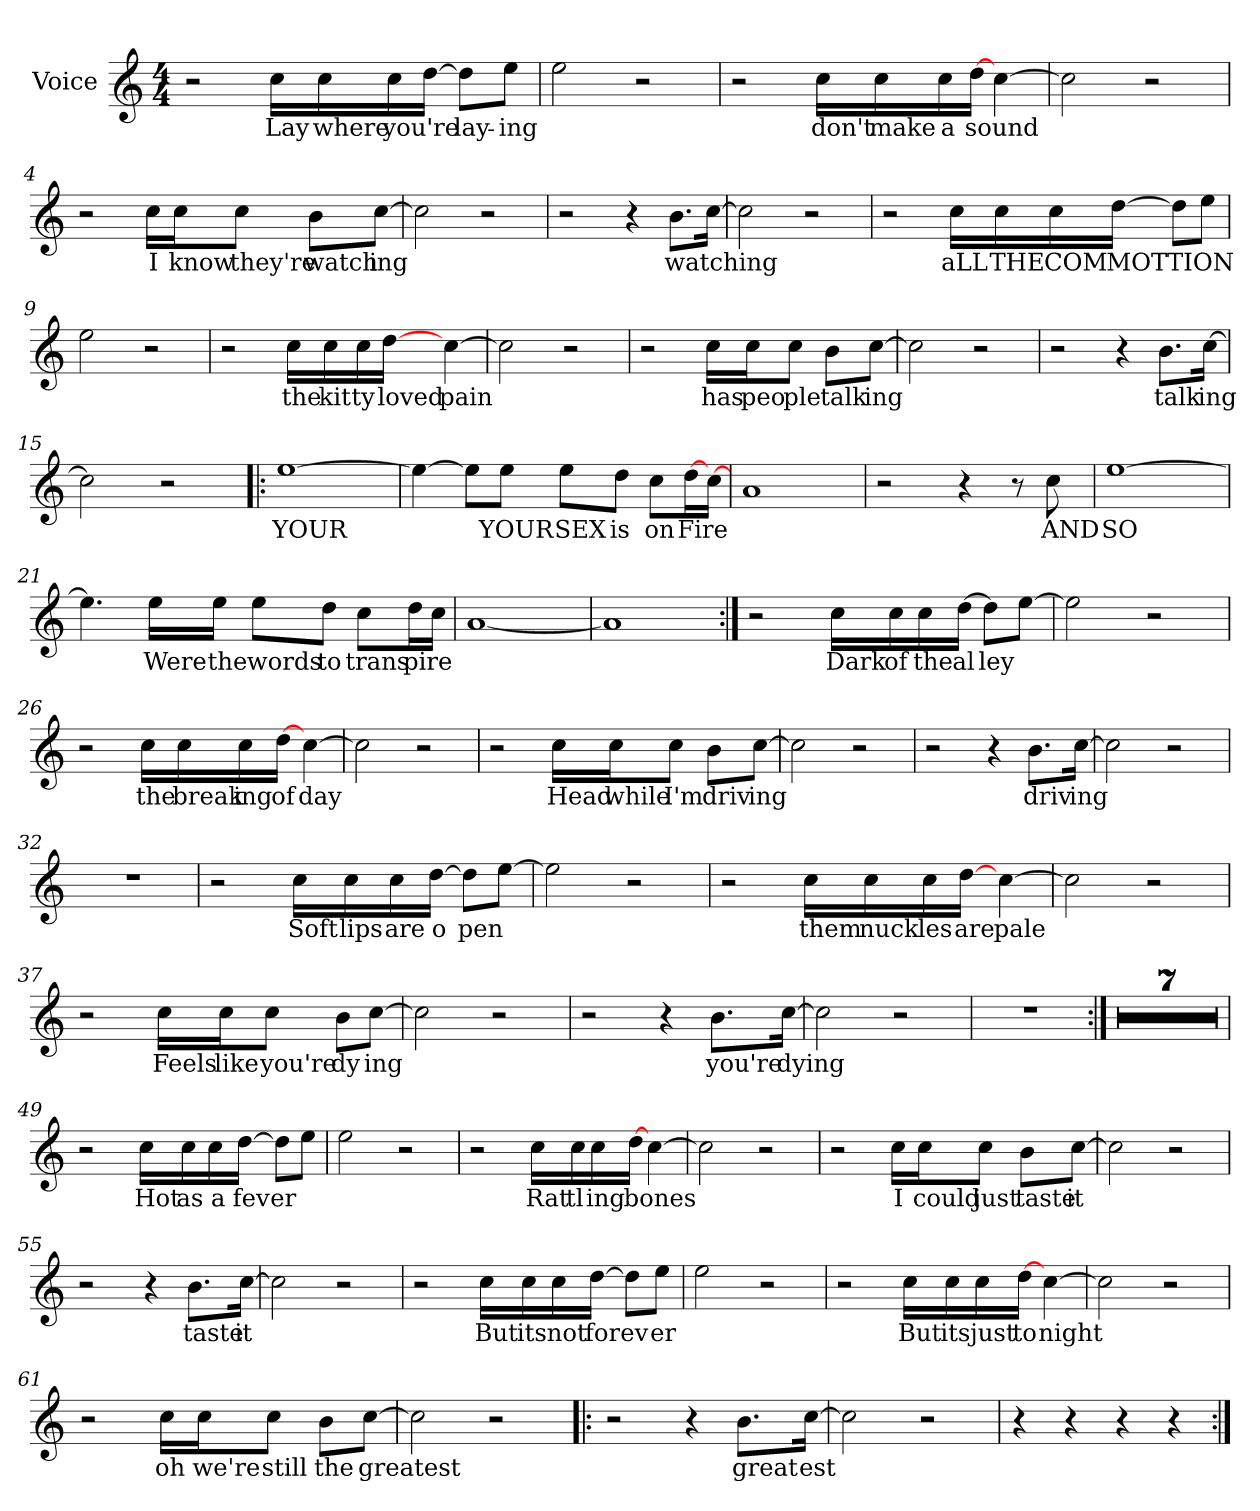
**kern	**text
*part1	*part1
*staff1	*staff1
*I"Voice	*
*I'V	*
*clefG2	*
*k[]	*
*C:	*
*M4/4	*
=	=
2r	.
16cc\LL	Lay
16cc\	where
16cc\	you're
[16dd\JJ	.
8dd\L]	lay-
8ee\J	-ing
=1	=1
2ee\	.
2r	.
=2	=2
2r	.
16cc\LL	don't
16cc\	make
16cc\	a
[16dd\JJ	sound
[4cc\	.
=3	=3
2cc\]	.
2r	.
!!LO:LB:g=z
=4	=4
2r	.
16cc\LL	I
16cc\J	know
8cc\J	they're
8b\L	watch
[8cc\J	ing
=5	=5
2cc\]	.
2r	.
=6	=6
2r	.
4r	.
8.b\L	watching
[16cc\Jk	.
=7	=7
2cc\]	.
2r	.
!!LO:LB:g=z
=8	=8
2r	.
16cc\LL	aLL
16cc\	THE
16cc\	COM
[16dd\JJ	MOT
8dd\L]	TION
8ee\J	.
=9	=9
2ee\	.
2r	.
=10	=10
2r	.
16cc\LL	the
16cc\	kit
16cc\	ty
[16dd\JJ	loved
[4cc\	pain
=11	=11
2cc\]	.
2r	.
!!LO:LB:g=z
=12	=12
2r	.
16cc\LL	has
16cc\J	peo
8cc\J	ple
8b\L	talk
[8cc\J	ing
=13	=13
2cc\]	.
2r	.
=14	=14
2r	.
4r	.
8.b\L	talk
[16cc\Jk	ing
=15	=15
2cc\]	.
2r	.
!!LO:LB:g=z
=16!|:	=16!|:
[1ee	YOUR
=17	=17
4ee\_	.
8ee\L]	.
8ee\J	YOUR
8ee\L	SEX
8dd\J	is
8cc\L	on
[16dd\L	Fire
[16cc\JJ	.
=18	=18
1a	.
=19	=19
2r	.
4r	.
8r	2.
8cc\	AND
!!LO:LB:g=z
=20	=20
[1ee	SO
=21	=21
4.ee\]	.
16ee\LL	Were
16ee\JJ	the
8ee\L	words
8dd\J	to
8cc\L	trans
16dd\L	pire
16cc\JJ	.
=22	=22
[1a	.
=23	=23
1a]	.
!!LO:LB:g=z
=24:|!	=24:|!
2r	.
16cc\LL	Dark
16cc\	of
16cc\	the
[16dd\JJ	al
8dd\L]	ley
[8ee\J	.
=25	=25
2ee\]	.
2r	.
=26	=26
2r	.
16cc\LL	the
16cc\	break
16cc\	ing
[16dd\JJ	of
[4cc\	day
=27	=27
2cc\]	.
2r	.
!!LO:LB:g=z
=28	=28
2r	.
16cc\LL	Head
16cc\J	while
8cc\J	I'm
8b\L	driv
[8cc\J	ing
=29	=29
2cc\]	.
2r	.
=30	=30
2r	.
4r	.
8.b\L	driv
[16cc\Jk	ing
=31	=31
2cc\]	.
2r	.
=32	=32
1r	.
!!LO:LB:g=z
=33	=33
2r	.
16cc\LL	Soft
16cc\	lips
16cc\	are
[16dd\JJ	o
8dd\L]	pen
[8ee\J	.
=34	=34
2ee\]	.
2r	.
=35	=35
2r	.
16cc\LL	them
16cc\	nuck
16cc\	les
[16dd\JJ	are
[4cc\	pale
=36	=36
2cc\]	.
2r	.
!!LO:LB:g=z
=37	=37
2r	.
16cc\LL	Feels
16cc\J	like
8cc\J	you're
8b\L	dy
[8cc\J	ing
=38	=38
2cc\]	.
2r	.
=39	=39
2r	.
4r	.
8.b\L	you're
[16cc\Jk	dying
=40	=40
2cc\]	.
2r	.
=41	=41
1r	.
!!LO:PB:g=z
=42:|!	=42:|!
1r	.
=43	=43
1r	.
=44	=44
1r	.
=45	=45
1r	.
=46	=46
1r	.
=47	=47
1r	.
=48	=48
1r	.
!!LO:LB:g=z
=49	=49
2r	.
16cc\LL	Hot
16cc\	as
16cc\	a
[16dd\JJ	fev
8dd\L]	er
8ee\J	.
=50	=50
2ee\	.
2r	.
=51	=51
2r	.
16cc\LL	Rat
16cc\	tl
16cc\	ing
[16dd\JJ	bones
[4cc\	.
=52	=52
2cc\]	.
2r	.
!!LO:LB:g=z
=53	=53
2r	.
16cc\LL	I
16cc\J	could
8cc\J	just
8b\L	taste
[8cc\J	it
=54	=54
2cc\]	.
2r	.
=55	=55
2r	.
4r	.
8.b\L	taste
[16cc\Jk	it
=56	=56
2cc\]	.
2r	.
!!LO:LB:g=z
=57	=57
2r	.
16cc\LL	But
16cc\	its
16cc\	not
[16dd\JJ	for
8dd\L]	ev
8ee\J	er
=58	=58
2ee\	.
2r	.
=59	=59
2r	.
16cc\LL	But
16cc\	its
16cc\	just
[16dd\JJ	to
[4cc\	night
=60	=60
2cc\]	.
2r	.
!!LO:LB:g=z
=61	=61
2r	.
16cc\LL	oh
16cc\J	we're
8cc\J	still
8b\L	the
[8cc\J	greatest
=62	=62
2cc\]	.
2r	.
=63!|:	=63!|:
2r	.
4r	.
8.b\L	great
[16cc\Jk	est
=64	=64
2cc\]	.
2r	.
=65	=65
4r	.
4r	.
4r	.
4r	.
=:|!	=:|!
*-	*-
